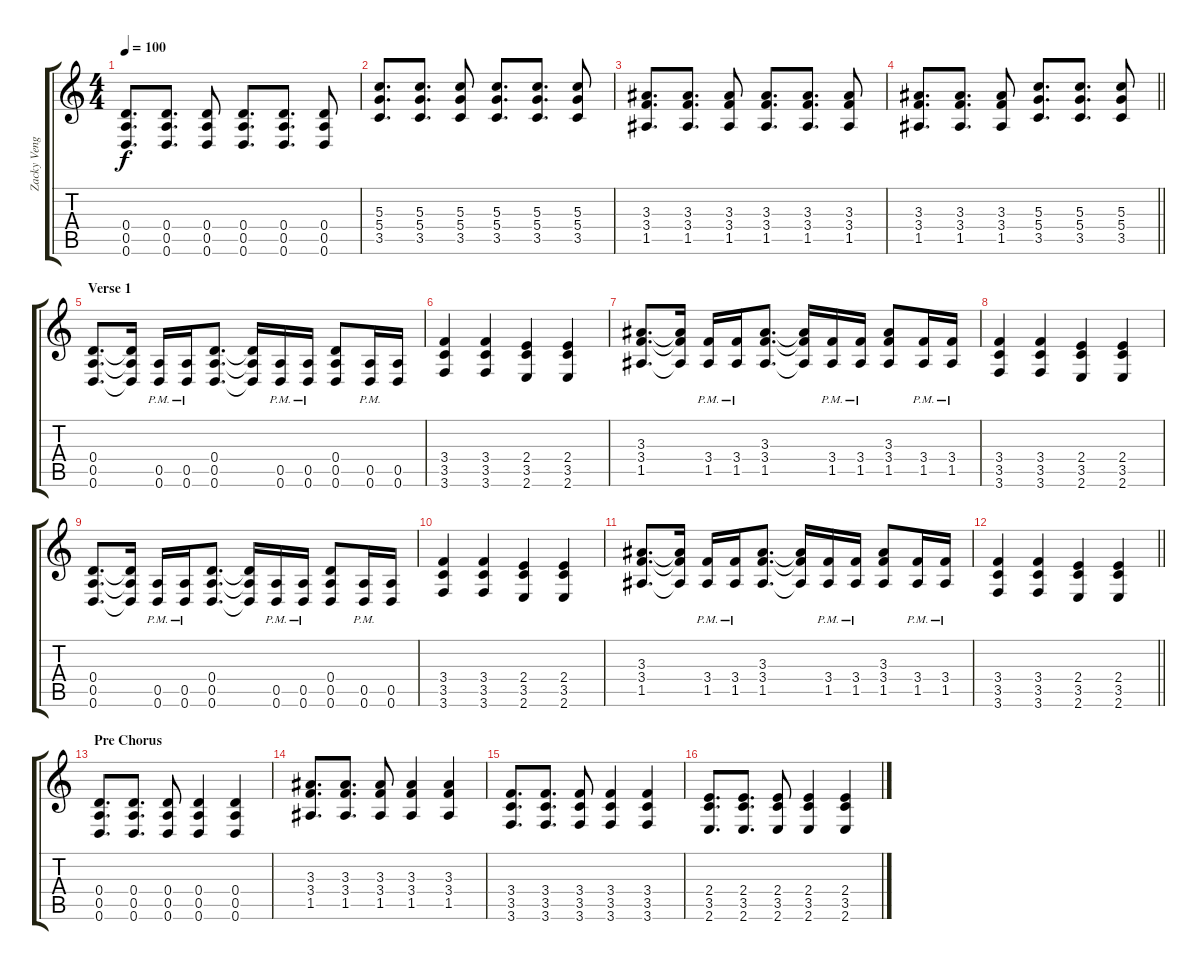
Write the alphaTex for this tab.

\track ("Zacky Vengeance Rhythm " "Zacky Veng") {instrument distortionguitar}
\staff {score tabs}
\tuning (E4 B3 G3 D3 A2 D2) {hide}
\ts (4 4)
\tempo 100
\clef g2
\ks c
(0.4 0.5 0.6).8{d dy f} (0.4 0.5 0.6).8{d} (0.4 0.5 0.6).8 (0.4 0.5 0.6).8{d} (0.4 0.5 0.6).8{d} (0.4 0.5 0.6).8 |
(5.3 5.4 3.5).8{d} (5.3 5.4 3.5).8{d} (5.3 5.4 3.5).8 (5.3 5.4 3.5).8{d} (5.3 5.4 3.5).8{d} (5.3 5.4 3.5).8 |
(3.3 3.4 1.5).8{d} (3.3 3.4 1.5).8{d} (3.3 3.4 1.5).8 (3.3 3.4 1.5).8{d} (3.3 3.4 1.5).8{d} (3.3 3.4 1.5).8 |
\barLineRight lightlight
(3.3 3.4 1.5).8{d} (3.3 3.4 1.5).8{d} (3.3 3.4 1.5).8 (5.3 5.4 3.5).8{d} (5.3 5.4 3.5).8{d} (5.3 5.4 3.5).8 |
\section ("" "Verse 1")
(0.4 0.5 0.6).8{d volume 13} (0.4{t} 0.5{t} 0.6{t}).16 (0.5{pm} 0.6{pm}).16 (0.5{pm} 0.6{pm}).16 (0.4 0.5 0.6).8{d} (0.4{t} 0.5{t} 0.6{t}).16 (0.5{pm} 0.6{pm}).16 (0.5{pm} 0.6{pm}).16 (0.4 0.5 0.6).8 (0.5{pm} 0.6{pm}).16 (0.5 0.6).16 |
(3.4 3.5 3.6).4 (3.4 3.5 3.6).4 (2.4 3.5 2.6).4 (2.4 3.5 2.6).4 |
(3.3 3.4 1.5).8{d} (3.3{t} 3.4{t} 1.5{t}).16 (3.4{pm} 1.5{pm}).16 (3.4{pm} 1.5{pm}).16 (3.3 3.4 1.5).8{d} (3.3{t} 3.4{t} 1.5{t}).16 (3.4{pm} 1.5{pm}).16 (3.4{pm} 1.5{pm}).16 (3.3 3.4 1.5).8 (3.4{pm} 1.5{pm}).16 (3.4{pm} 1.5).16 |
(3.4 3.5 3.6).4 (3.4 3.5 3.6).4 (2.4 3.5 2.6).4 (2.4 3.5 2.6).4 |
(0.4 0.5 0.6).8{d} (0.4{t} 0.5{t} 0.6{t}).16 (0.5{pm} 0.6{pm}).16 (0.5{pm} 0.6{pm}).16 (0.4 0.5 0.6).8{d} (0.4{t} 0.5{t} 0.6{t}).16 (0.5{pm} 0.6{pm}).16 (0.5{pm} 0.6{pm}).16 (0.4 0.5 0.6).8 (0.5{pm} 0.6{pm}).16 (0.5 0.6).16 |
(3.4 3.5 3.6).4 (3.4 3.5 3.6).4 (2.4 3.5 2.6).4 (2.4 3.5 2.6).4 |
(3.3 3.4 1.5).8{d} (3.3{t} 3.4{t} 1.5{t}).16 (3.4{pm} 1.5{pm}).16 (3.4{pm} 1.5{pm}).16 (3.3 3.4 1.5).8{d} (3.3{t} 3.4{t} 1.5{t}).16 (3.4{pm} 1.5{pm}).16 (3.4{pm} 1.5{pm}).16 (3.3 3.4 1.5).8 (3.4{pm} 1.5{pm}).16 (3.4{pm} 1.5).16 |
\barLineRight lightlight
(3.4 3.5 3.6).4 (3.4 3.5 3.6).4 (2.4 3.5 2.6).4 (2.4 3.5 2.6).4 |
\section ("" "Pre Chorus")
(0.4 0.5 0.6).8{d} (0.4 0.5 0.6).8{d} (0.4 0.5 0.6).8 (0.4 0.5 0.6).4 (0.4 0.5 0.6).4 |
(3.3 3.4 1.5).8{d} (3.3 3.4 1.5).8{d} (3.3 3.4 1.5).8 (3.3 3.4 1.5).4 (3.3 3.4 1.5).4 |
(3.4 3.5 3.6).8{d} (3.4 3.5 3.6).8{d} (3.4 3.5 3.6).8 (3.4 3.5 3.6).4 (3.4 3.5 3.6).4 |
(2.4 3.5 2.6).8{d} (2.4 3.5 2.6).8{d} (2.4 3.5 2.6).8 (2.4 3.5 2.6).4 (2.4 3.5 2.6).4
